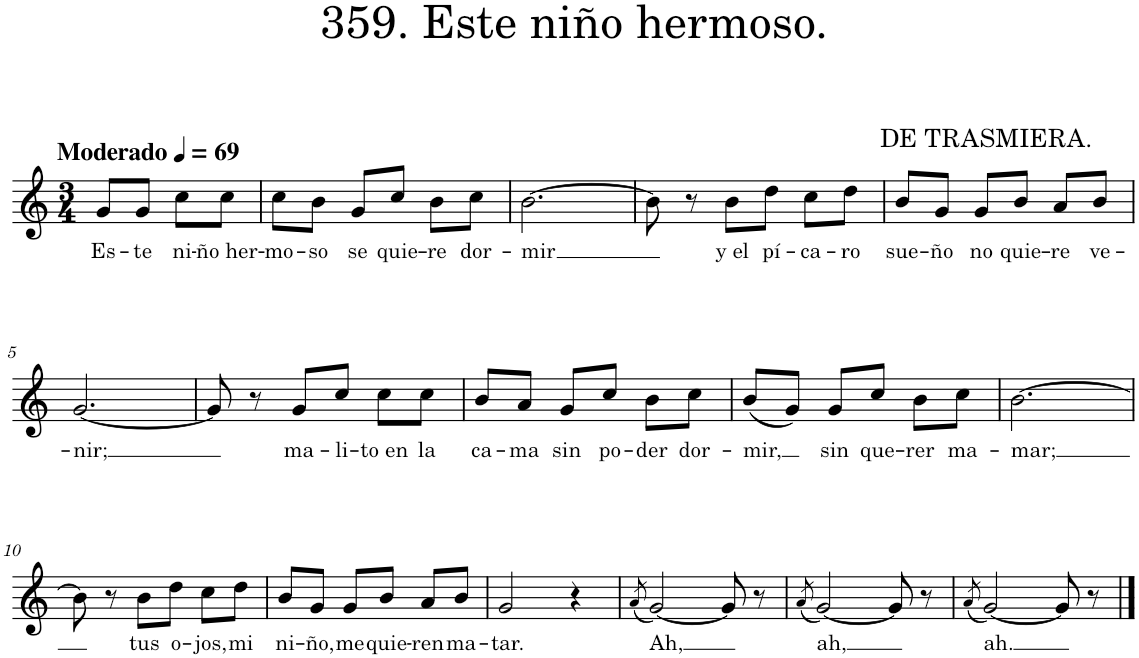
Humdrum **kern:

**kern	**text
*part1	*part1
*staff1	*staff1
*I"Piano	*
*I'Pno.	*
*clefG2	*
*k[]	*
*M3/4	*
*MM69	*
=	=
!LO:TX:a:B:t=Moderado	!
!	!LO:LY:b
8g/L	Es-
!	!LO:LY:b
8g/J	-te
!	!LO:LY:b
8cc\L	ni-
!	!LO:LY:b
8cc\J	-ño her-
=1	=1
!	!LO:LY:b
8cc\L	-mo-
!	!LO:LY:b
8b\J	-so
!	!LO:LY:b
8g/L	se
!	!LO:LY:b
8cc/J	quie-
!	!LO:LY:b
8b\L	-re
!	!LO:LY:b
8cc\J	dor-
=2	=2
!	!LO:LY:b
[2.b\	-mir
=3	=3
8b\]	.
8r	.
!	!LO:LY:b
8b\L	y el
!	!LO:LY:b
8dd\J	pí-
!	!LO:LY:b
8cc\L	-ca-
!	!LO:LY:b
8dd\J	-ro
=4	=4
!LO:TX:a:t=DE TRASMIERA.	!
!	!LO:LY:b
8b/L	sue-
!	!LO:LY:b
8g/J	-ño
!	!LO:LY:b
8g/L	no
!	!LO:LY:b
8b/J	quie-
!	!LO:LY:b
8a/L	-re
!	!LO:LY:b
8b/J	ve-
!!LO:LB:g=z
=5	=5
!	!LO:LY:b
[2.g/	-nir;
=6	=6
8g/]	.
8r	.
!	!LO:LY:b
8g/L	ma-
!	!LO:LY:b
8cc/J	-li-
!	!LO:LY:b
8cc\L	-to en
!	!LO:LY:b
8cc\J	la
=7	=7
!	!LO:LY:b
8b/L	ca-
!	!LO:LY:b
8a/J	-ma
!	!LO:LY:b
8g/L	sin
!	!LO:LY:b
8cc/J	po-
!	!LO:LY:b
8b\L	-der
!	!LO:LY:b
8cc\J	dor-
=8	=8
!	!LO:LY:b
(8b/L	-mir,
8g/J)	.
!	!LO:LY:b
8g/L	sin
!	!LO:LY:b
8cc/J	que-
!	!LO:LY:b
8b\L	-rer
!	!LO:LY:b
8cc\J	ma-
=9	=9
!	!LO:LY:b
[2.b\	-mar;
!!LO:LB:g=z
=10	=10
8b\]	.
8r	.
!	!LO:LY:b
8b\L	tus
!	!LO:LY:b
8dd\J	o-
!	!LO:LY:b
8cc\L	-jos,
!	!LO:LY:b
8dd\J	mi
=11	=11
!	!LO:LY:b
8b/L	ni-
!	!LO:LY:b
8g/J	-ño,
!	!LO:LY:b
8g/L	me
!	!LO:LY:b
8b/J	quie-
!	!LO:LY:b
8a/L	-ren
!	!LO:LY:b
8b/J	ma-
=12	=12
!	!LO:LY:b
2g/	-tar.
4r	.
=13	=13
(8qa/	.
!	!LO:LY:b
[2g/)	Ah,
8g/]	.
8r	.
=14	=14
(8qa/	.
!	!LO:LY:b
[2g/)	ah,
8g/]	.
8r	.
=15	=15
(8qa/	.
!	!LO:LY:b
[2g/)	ah.
8g/]	.
8r	.
==	==
*-	*-
